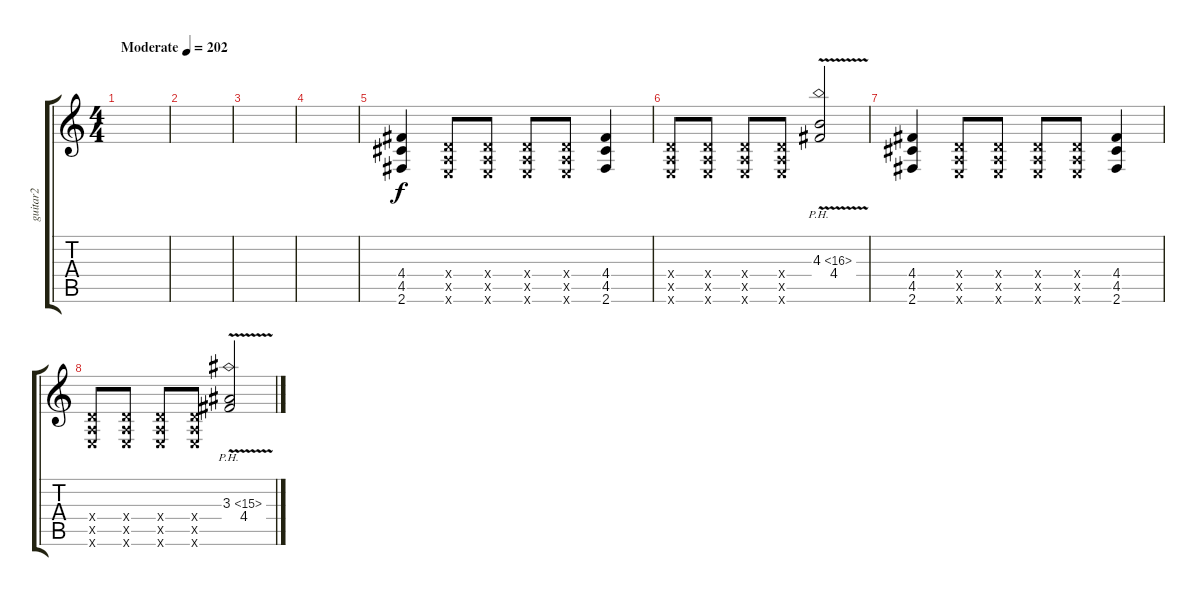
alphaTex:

\track ("guitar2" "guitar2") {instrument distortionguitar}
\staff {score tabs}
\tuning (E4 B3 G3 D3 A2 E2) {hide}
\ts (4 4)
\tempo (202 "Moderate")
\clef g2
\ks c
|
|
|
|
(4.4 4.5 2.6).4 (0.4{x} 0.5{x} 0.6{x}).8 (0.4{x} 0.5{x} 0.6{x}).8 (0.4{x} 0.5{x} 0.6{x}).8 (0.4{x} 0.5{x} 0.6{x}).8 (4.4 4.5 2.6).4 |
(0.4{x} 0.5{x} 0.6{x}).8 (0.4{x} 0.5{x} 0.6{x}).8 (0.4{x} 0.5{x} 0.6{x}).8 (0.4{x} 0.5{x} 0.6{x}).8 (4.3{ph 12 v} 4.4).2 |
(4.4 4.5 2.6).4 (0.4{x} 0.5{x} 0.6{x}).8 (0.4{x} 0.5{x} 0.6{x}).8 (0.4{x} 0.5{x} 0.6{x}).8 (0.4{x} 0.5{x} 0.6{x}).8 (4.4 4.5 2.6).4 |
(0.4{x} 0.5{x} 0.6{x}).8 (0.4{x} 0.5{x} 0.6{x}).8 (0.4{x} 0.5{x} 0.6{x}).8 (0.4{x} 0.5{x} 0.6{x}).8 (3.3{ph 12 v} 4.4).2
